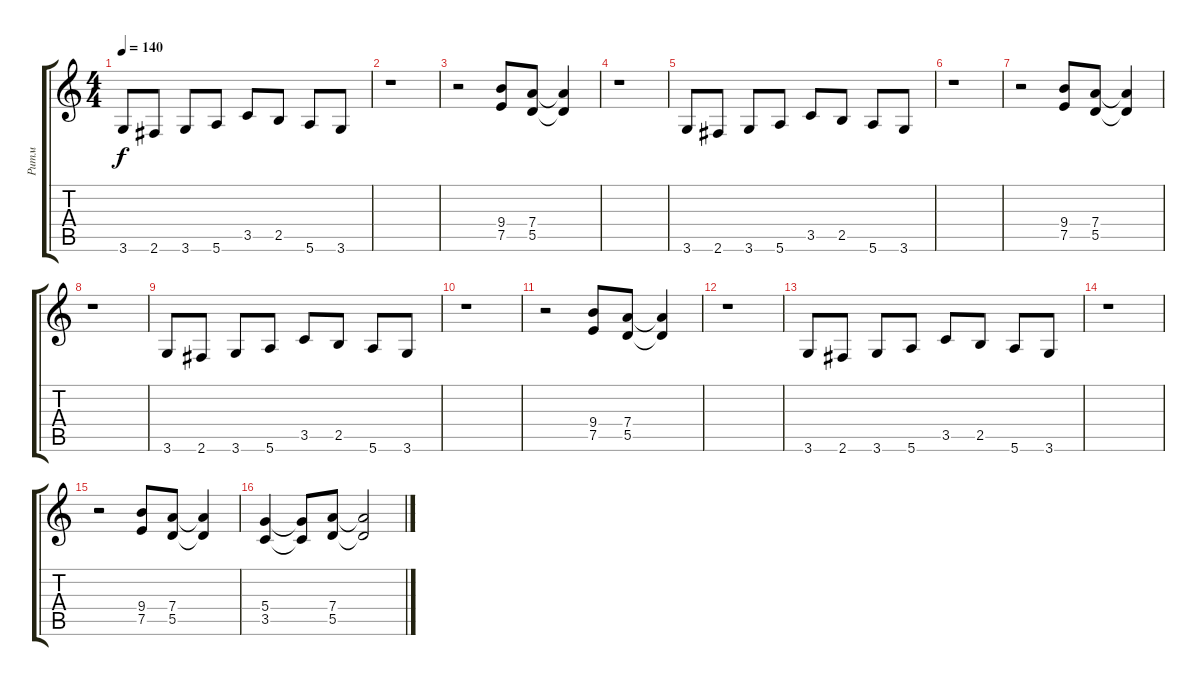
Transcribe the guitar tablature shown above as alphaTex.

\track ("Ритм" "Ритм") {instrument distortionguitar}
\staff {score tabs}
\tuning (E4 B3 G3 D3 A2 E2) {hide}
\ts (4 4)
\tempo 140
\clef g2
\ks c
3.6.8{dy f} 2.6.8 3.6.8 5.6.8 3.5.8 2.5.8 5.6.8 3.6.8 |
r.1 |
r.2 (9.4 7.5).8 (7.4 5.5).8 (7.4{t} 5.5{t}).4 |
r.1 |
3.6.8 2.6.8 3.6.8 5.6.8 3.5.8 2.5.8 5.6.8 3.6.8 |
r.1 |
r.2 (9.4 7.5).8 (7.4 5.5).8 (7.4{t} 5.5{t}).4 |
r.1 |
3.6.8 2.6.8 3.6.8 5.6.8 3.5.8 2.5.8 5.6.8 3.6.8 |
r.1 |
r.2 (9.4 7.5).8 (7.4 5.5).8 (7.4{t} 5.5{t}).4 |
r.1 |
3.6.8 2.6.8 3.6.8 5.6.8 3.5.8 2.5.8 5.6.8 3.6.8 |
r.1 |
r.2 (9.4 7.5).8 (7.4 5.5).8 (7.4{t} 5.5{t}).4 |
(5.4 3.5).4 (5.4{t} 3.5{t}).8 (7.4 5.5).8 (7.4{t} 5.5{t}).2
